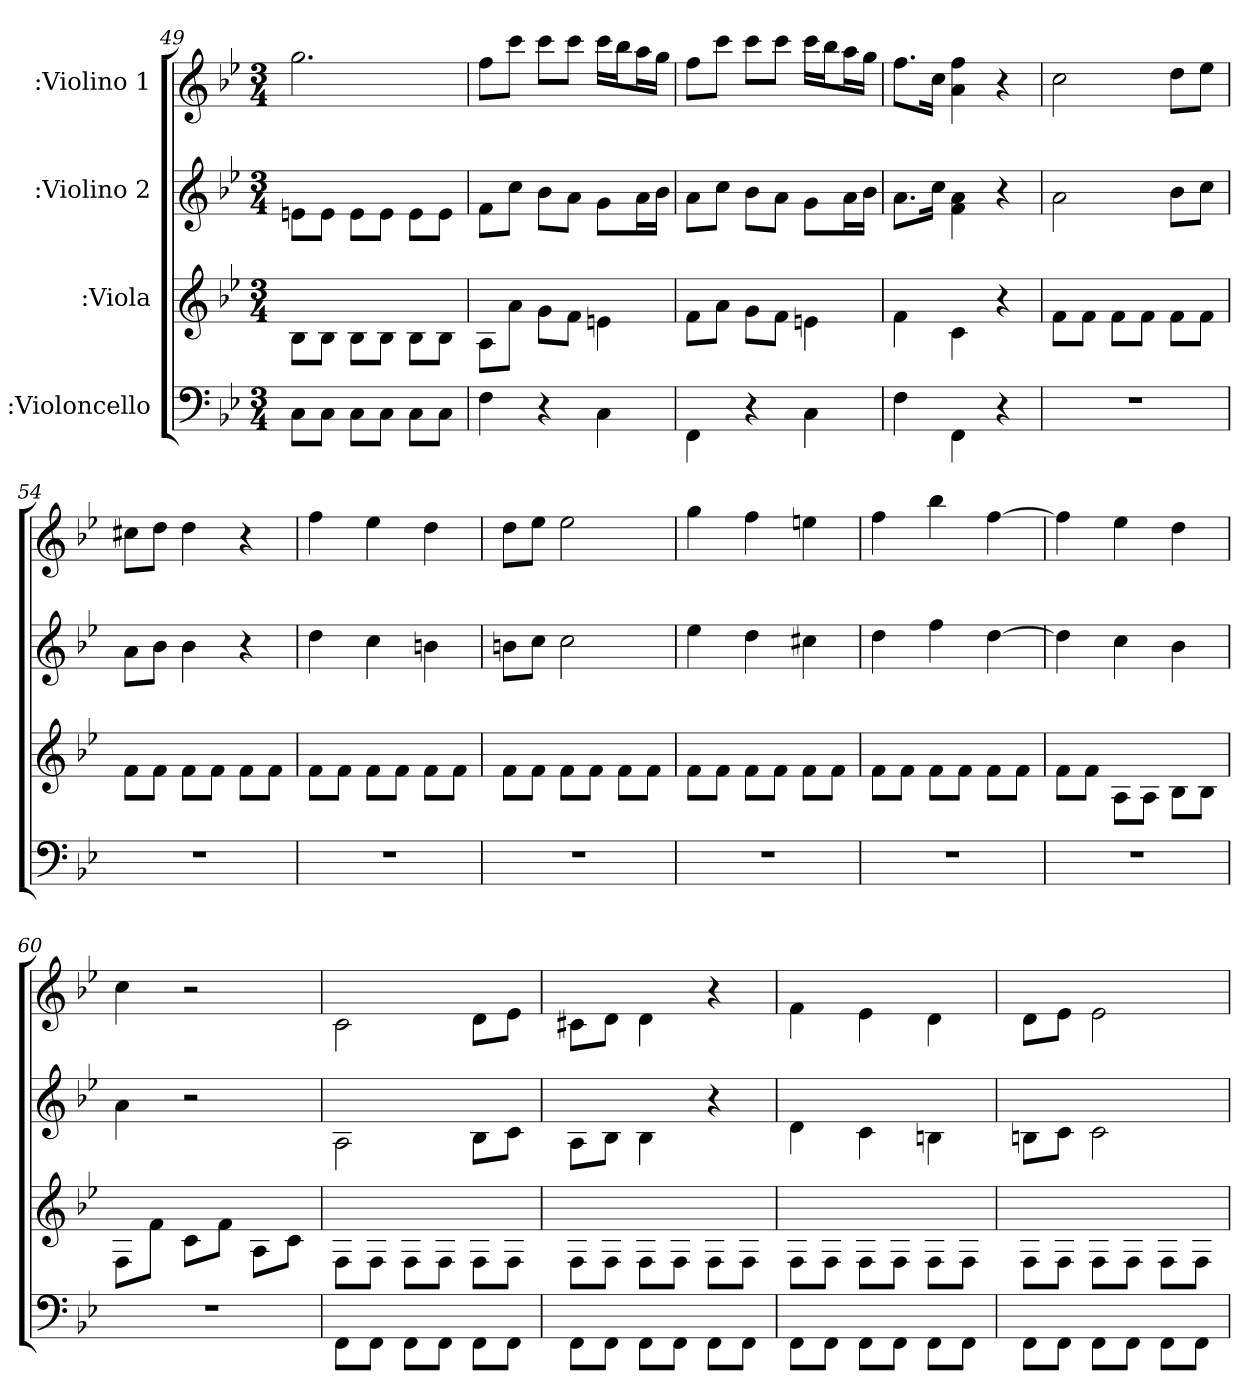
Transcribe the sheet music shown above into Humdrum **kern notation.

**kern	**kern	**kern	**kern
*part4	*part3	*part2	*part1
*staff4	*staff3	*staff2	*staff1
*I":Violoncello	*I":Viola	*I":Violino 2	*I":Violino 1
*k[b-e-]	*k[b-e-]	*k[b-e-]	*k[b-e-]
*B-:	*B-:	*B-:	*B-:
*M3/4	*M3/4	*M3/4	*M3/4
=49	=49	=49	=49
8C\L	8B-\L	8en\L	2.gg\
8C\J	8B-\J	8e\J	.
8C\L	8B-\L	8e\L	.
8C\J	8B-\J	8e\J	.
8C\L	8B-\L	8e\L	.
8C\J	8B-\J	8e\J	.
=50	=50	=50	=50
4F\	8A\L	8f\L	8ff\L
.	8a\J	8cc\J	8ccc\J
4r	8g\L	8b-\L	8ccc\L
.	8f\J	8a\J	8ccc\J
4C\	4en\	8g\L	16ccc\LL
.	.	.	16bb-\J
.	.	16a\L	16aa\L
.	.	16b-\JJ	16gg\JJ
=51	=51	=51	=51
4FF\	8f\L	8a\L	8ff\L
.	8a\J	8cc\J	8ccc\J
4r	8g\L	8b-\L	8ccc\L
.	8f\J	8a\J	8ccc\J
4C\	4en\	8g\L	16ccc\LL
.	.	.	16bb-\J
.	.	16a\L	16aa\L
.	.	16b-\JJ	16gg\JJ
=52	=52	=52	=52
4F\	4f\	8.a\L	8.ff\L
.	.	16cc\Jk	16cc\Jk
4FF\	4c\	4a\ 4f\	4ff\ 4a\
4r	4r	4r	4r
=53	=53	=53	=53
2.r	8f\L	2a\	2cc\
.	8f\J	.	.
.	8f\L	.	.
.	8f\J	.	.
.	8f\L	8b-\L	8dd\L
.	8f\J	8cc\J	8ee-\J
=54	=54	=54	=54
2.r	8f\L	8a\L	8cc#X\L
.	8f\J	8b-\J	8dd\J
.	8f\L	4b-\	4dd\
.	8f\J	.	.
.	8f\L	4r	4r
.	8f\J	.	.
=55	=55	=55	=55
2.r	8f\L	4dd\	4ff\
.	8f\J	.	.
.	8f\L	4cc\	4ee-\
.	8f\J	.	.
.	8f\L	4bn\	4dd\
.	8f\J	.	.
=56	=56	=56	=56
2.r	8f\L	8bn\L	8dd\L
.	8f\J	8cc\J	8ee-\J
.	8f\L	2cc\	2ee-\
.	8f\J	.	.
.	8f\L	.	.
.	8f\J	.	.
=57	=57	=57	=57
2.r	8f\L	4ee-\	4gg\
.	8f\J	.	.
.	8f\L	4dd\	4ff\
.	8f\J	.	.
.	8f\L	4cc#X\	4een\
.	8f\J	.	.
=58	=58	=58	=58
2.r	8f\L	4dd\	4ff\
.	8f\J	.	.
.	8f\L	4ff\	4bb-\
.	8f\J	.	.
.	8f\L	[4dd\	[4ff\
.	8f\J	.	.
=59	=59	=59	=59
2.r	8f\L	4dd\]	4ff\]
.	8f\J	.	.
.	8A\L	4cc\	4ee-\
.	8A\J	.	.
.	8B-\L	4b-\	4dd\
.	8B-\J	.	.
=60	=60	=60	=60
2.r	8F\L	4a\	4cc\
.	8f\J	.	.
.	8c\L	2r	2r
.	8f\J	.	.
.	8A\L	.	.
.	8c\J	.	.
=61	=61	=61	=61
8FF\L	8F\L	2A\	2c\
8FF\J	8F\J	.	.
8FF\L	8F\L	.	.
8FF\J	8F\J	.	.
8FF\L	8F\L	8B-\L	8d\L
8FF\J	8F\J	8c\J	8e-\J
=62	=62	=62	=62
8FF\L	8F\L	8A\L	8c#X\L
8FF\J	8F\J	8B-\J	8d\J
8FF\L	8F\L	4B-\	4d\
8FF\J	8F\J	.	.
8FF\L	8F\L	4r	4r
8FF\J	8F\J	.	.
=63	=63	=63	=63
8FF\L	8F\L	4d\	4f\
8FF\J	8F\J	.	.
8FF\L	8F\L	4c\	4e-\
8FF\J	8F\J	.	.
8FF\L	8F\L	4Bn\	4d\
8FF\J	8F\J	.	.
=64	=64	=64	=64
8FF\L	8F\L	8Bn\L	8d\L
8FF\J	8F\J	8c\J	8e-\J
8FF\L	8F\L	2c\	2e-\
8FF\J	8F\J	.	.
8FF\L	8F\L	.	.
8FF\J	8F\J	.	.
=	=	=	=
*-	*-	*-	*-
